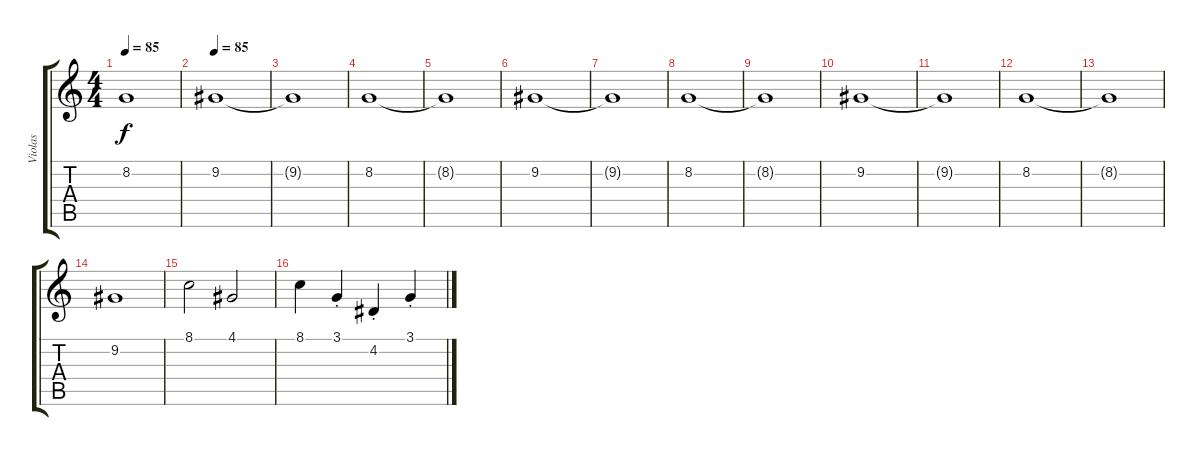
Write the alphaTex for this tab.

\track ("Violas" "Violas") {instrument stringensemble2}
\staff {score tabs}
\tuning (E4 B3 G3 D3 A2 E2) {hide}
\ts (4 4)
\tempo 85
\clef g2
\ks c
8.2{t}.1{dy f} |
\tempo 85
9.2.1 |
9.2{t}.1 |
8.2.1 |
8.2{t}.1 |
9.2.1 |
9.2{t}.1 |
8.2.1 |
8.2{t}.1 |
9.2.1 |
9.2{t}.1 |
8.2.1 |
8.2{t}.1 |
9.2.1 |
8.1.2 4.1.2 |
8.1.4 3.1{st}.4 4.2{st}.4 3.1{st}.4
